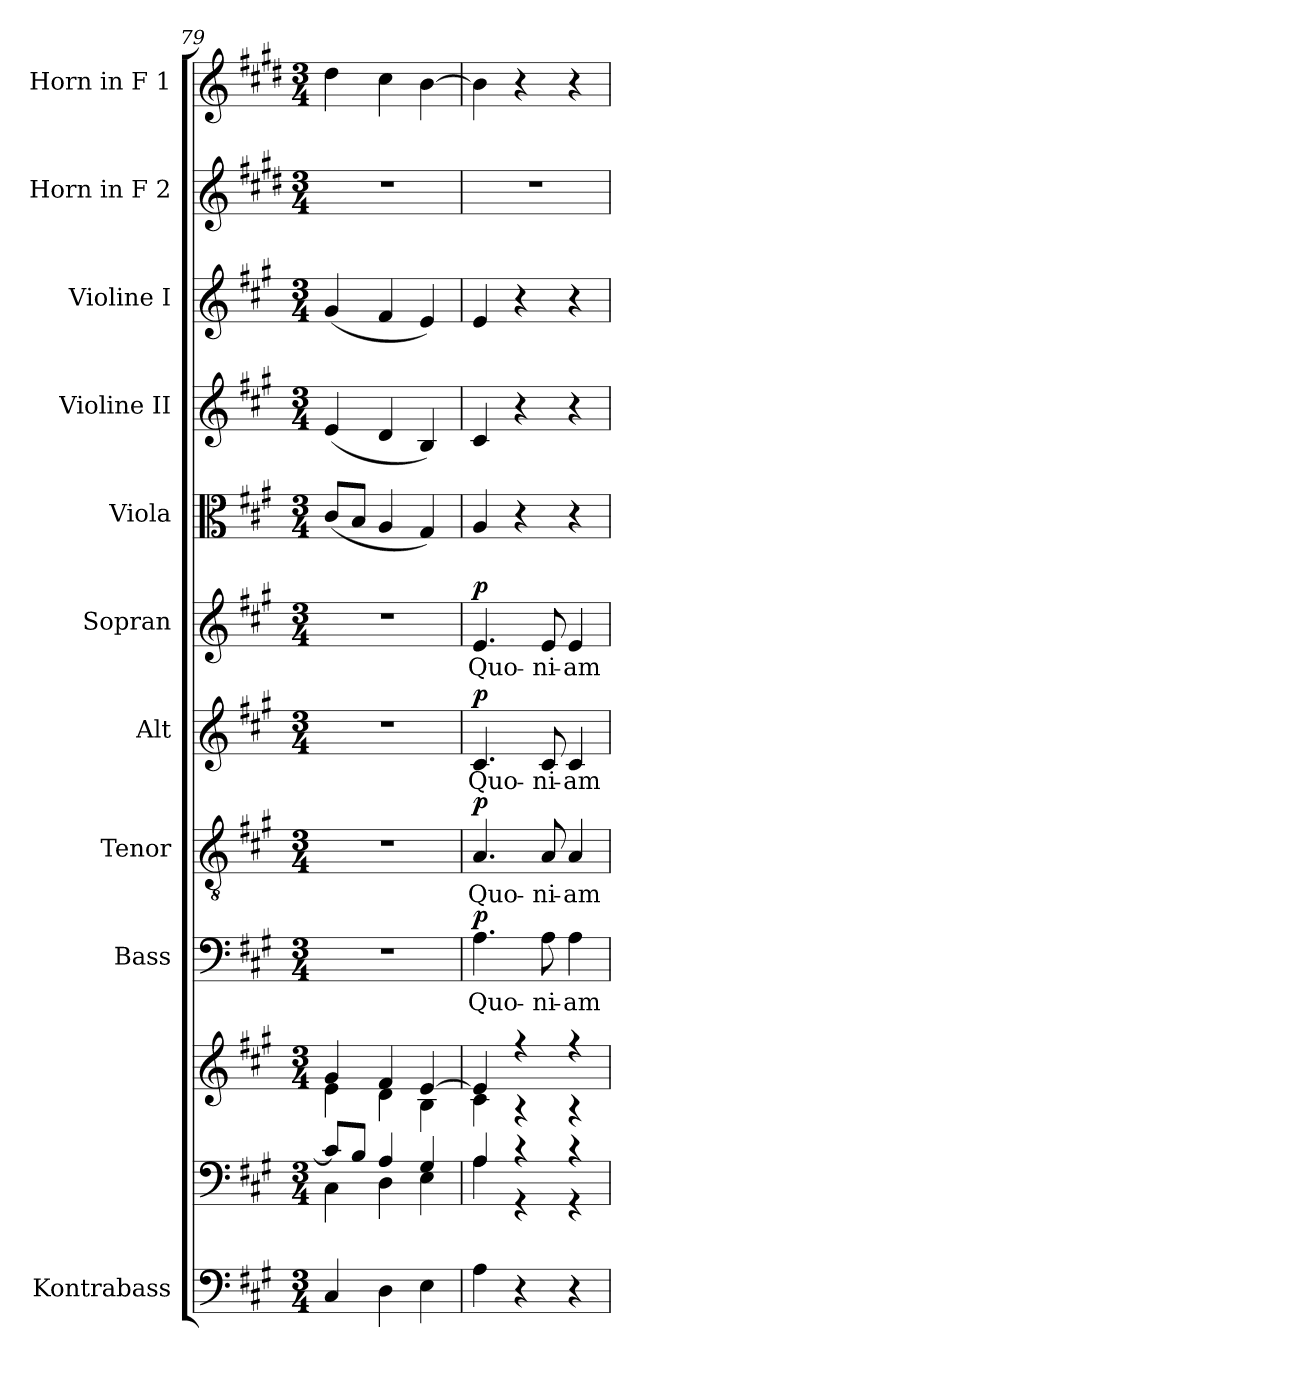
**kern	**kern	**kern	**kern	**text	**dynam	**kern	**text	**dynam	**kern	**text	**dynam	**kern	**text	**dynam	**kern	**kern	**kern	**kern	**kern
*part11	*part10	*part10	*part9	*part9	*part9	*part8	*part8	*part8	*part7	*part7	*part7	*part6	*part6	*part6	*part5	*part4	*part3	*part2	*part1
*staff12	*staff11	*staff10	*staff9	*staff9	*staff9	*staff8	*staff8	*staff8	*staff7	*staff7	*staff7	*staff6	*staff6	*staff6	*staff5	*staff4	*staff3	*staff2	*staff1
*I"Kontrabass	*	*	*I"Bass	*	*	*I"Tenor	*	*	*I"Alt	*	*	*I"Sopran	*	*	*I"Viola	*I"Violine II	*I"Violine I	*I"Horn in F 2	*I"Horn in F 1
*I'Kb.	*	*	*I'B.	*	*	*I'T.	*	*	*I'A.	*	*	*I'S.	*	*	*I'Vla.	*I'Vl. II	*I'Vl. I	*	*
*clefF4	*clefF4	*clefG2	*clefF4	*	*	*clefGv2	*	*	*clefG2	*	*	*clefG2	*	*	*clefC3	*clefG2	*clefG2	*clefG2	*clefG2
*ITrd7c12	*	*	*	*	*	*	*	*	*	*	*	*	*	*	*	*	*	*ITrd4c7	*ITrd4c7
*k[f#c#g#]	*k[f#c#g#]	*k[f#c#g#]	*k[f#c#g#]	*	*	*k[f#c#g#]	*	*	*k[f#c#g#]	*	*	*k[f#c#g#]	*	*	*k[f#c#g#]	*k[f#c#g#]	*k[f#c#g#]	*k[f#c#g#]	*k[f#c#g#]
*A:	*A:	*A:	*A:	*	*	*A:	*	*	*A:	*	*	*A:	*	*	*A:	*A:	*A:	*A:	*A:
*M3/4	*M3/4	*M3/4	*M3/4	*	*	*M3/4	*	*	*M3/4	*	*	*M3/4	*	*	*M3/4	*M3/4	*M3/4	*M3/4	*M3/4
=79	=79	=79	=79	=79	=79	=79	=79	=79	=79	=79	=79	=79	=79	=79	=79	=79	=79	=79	=79
*	*^	*^	*	*	*	*	*	*	*	*	*	*	*	*	*	*	*	*	*
4CC#/	8c#/L]	4C#\	4g#/	4e\	2.r	.	.	2.r	.	.	2.r	.	.	2.r	.	.	(<8c#/L	(<4e/	(<4g#/	2.r	4g#\
.	8B/J	.	.	.	.	.	.	.	.	.	.	.	.	.	.	.	8B/J	.	.	.	.
4DD\	4A/	4D\	4f#/	4d\	.	.	.	.	.	.	.	.	.	.	.	.	4A/	4d/	4f#/	.	4f#\
4EE\	4G#/	4E\	[>4e/	4B\	.	.	.	.	.	.	.	.	.	.	.	.	4G#/)	4B/)	4e/)	.	[4e\
=80	=80	=80	=80	=80	=80	=80	=80	=80	=80	=80	=80	=80	=80	=80	=80	=80	=80	=80	=80	=80	=80
!	!	!	!	!	!	!LO:LY:b	!LO:DY:a	!	!LO:LY:b	!LO:DY:a	!	!LO:LY:b	!LO:DY:a	!	!LO:LY:b	!LO:DY:a	!	!	!	!	!
4AA\	4A/	4A\	4e/]	4c#\	4.A\	Quo-	p	4.A/	Quo-	p	4.c#/	Quo-	p	4.e/	Quo-	p	4A/	4c#/	4e/	2.r	4e\]
4r	4r	4r	4r	4r	.	.	.	.	.	.	.	.	.	.	.	.	4r	4r	4r	.	4r
!	!	!	!	!	!	!LO:LY:b	!	!	!LO:LY:b	!	!	!LO:LY:b	!	!	!LO:LY:b	!	!	!	!	!	!
.	.	.	.	.	8A\	-ni-	.	8A/	-ni-	.	8c#/	-ni-	.	8e/	-ni-	.	.	.	.	.	.
!	!	!	!	!	!	!LO:LY:b	!	!	!LO:LY:b	!	!	!LO:LY:b	!	!	!LO:LY:b	!	!	!	!	!	!
4r	4r	4r	4r	4r	4A\	-am	.	4A/	-am	.	4c#/	-am	.	4e/	-am	.	4r	4r	4r	.	4r
*	*v	*v	*	*	*	*	*	*	*	*	*	*	*	*	*	*	*	*	*	*	*
*	*	*v	*v	*	*	*	*	*	*	*	*	*	*	*	*	*	*	*	*	*
=	=	=	=	=	=	=	=	=	=	=	=	=	=	=	=	=	=	=	=
*-	*-	*-	*-	*-	*-	*-	*-	*-	*-	*-	*-	*-	*-	*-	*-	*-	*-	*-	*-
